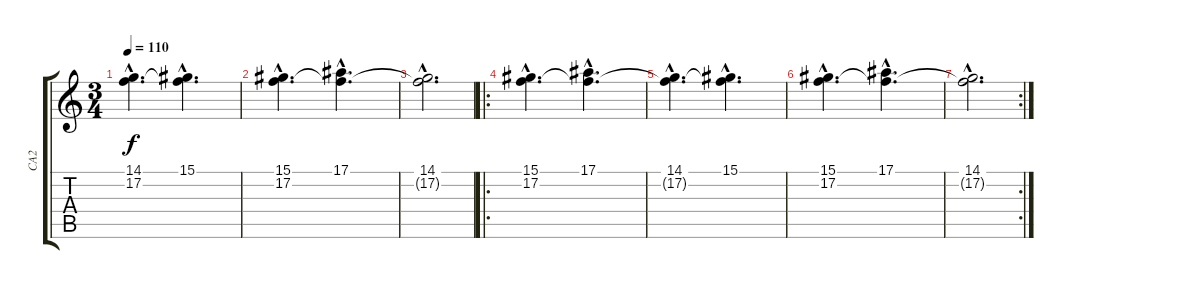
\track ("CA2" "CA2") {instrument choiraahs}
\staff {score tabs}
\tuning (F4 C4 Ab3 Eb3 Bb2 F2) {hide}
\ts (3 4)
\tempo 110
\clef g2
\ks c
(14.1{hac} 17.2{hac t}).4{d dy f} (15.1{hac} 17.2{hac t}).4{d} |
(15.1{hac} 17.2{hac}).4{d} (17.1{hac} 17.2{hac t}).4{d} |
(14.1{hac} 17.2{hac t}).2{d} |
\ro
(15.1{hac} 17.2{hac}).4{d} (17.1{hac} 17.2{hac t}).4{d} |
(14.1{hac} 17.2{hac t}).4{d} (15.1{hac} 17.2{hac t}).4{d} |
(15.1{hac} 17.2{hac}).4{d} (17.1{hac} 17.2{hac t}).4{d} |
\rc 2
(14.1{hac} 17.2{hac t}).2{d volume 0}
